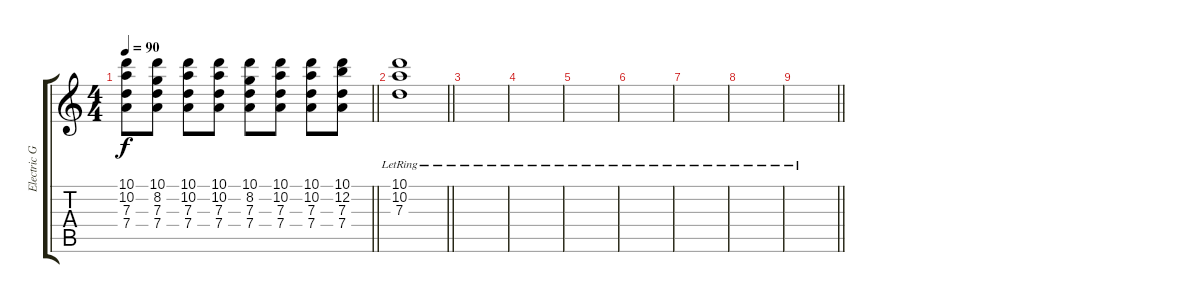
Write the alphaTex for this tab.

\track ("Electric Guitar" "Electric G") {instrument overdrivenguitar}
\staff {score tabs}
\tuning (E4 B3 G3 D3 A2 E2) {hide}
\ts (4 4)
\tempo 90
\clef g2
\barLineRight lightlight
\ks c
(10.1 10.2 7.3 7.4).8{dy f} (10.1 8.2 7.3 7.4).8 (10.1 10.2 7.3 7.4).8 (10.1 10.2 7.3 7.4).8 (10.1 8.2 7.3 7.4).8 (10.1 10.2 7.3 7.4).8 (10.1 10.2 7.3 7.4).8 (10.1 12.2 7.3 7.4).8 |
\barLineRight lightlight
(10.1 10.2{lr} 7.3{lr}).1 |
|
|
|
|
|
|
\barLineRight lightlight
